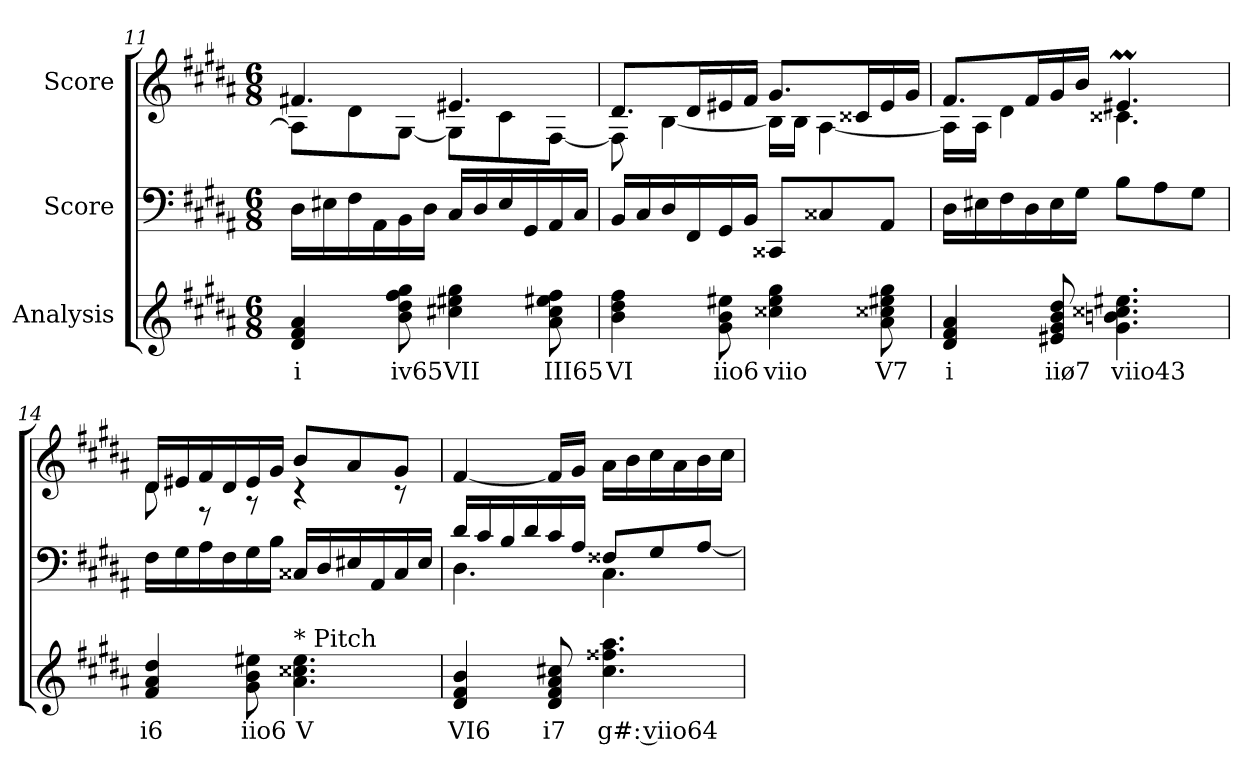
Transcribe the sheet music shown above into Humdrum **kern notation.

**kern	**text	**kern	**kern
*part3	*part3	*part2	*part1
*staff3	*staff3	*staff2	*staff1
*I"Analysis	*	*I"Score	*I"Score
!!LO:LB:g=z
*	*	*clefF4	*clefG2
*k[f#c#g#d#a#]	*	*k[f#c#g#d#a#]	*k[f#c#g#d#a#]
*M6/8	*	*M6/8	*M6/8
=11	=11	=11	=11
*	*	*	*^
4d# 4f# 4a#	i	16D#\LL	4.f#X/	8A#\L]
.	.	16E#X\	.	.
.	.	16F#\	.	8d#\
.	.	16AA#\	.	.
8b 8dd# 8ff# 8gg#	iv65	16BB\	.	[8G#\J
.	.	16D#\JJ	.	.
4cc#X 4ee#X 4gg#	VII	16C#/LL	4.e#X/	8G#\L]
.	.	16D#/	.	.
.	.	16E#/	.	8c#\
.	.	16GG#/	.	.
8a# 8cc# 8ee#X 8ff#	III65	16AA#/	.	[8F#\J
.	.	16C#/JJ	.	.
=12	=12	=12	=12	=12
4b 4dd# 4ff#	VI	16BB/LL	8.d#/L	8F#\]
.	.	16C#/	.	.
.	.	16D#/	.	[4B\
.	.	16FF#/	16d#/L	.
8g# 8b 8ee#X	iio6	16GG#/	16e#X/	.
.	.	16BB/JJ	16f#/JJ	.
4cc##X 4ee# 4gg#	viio	8CC##X/L	8.g#/L	16B\LL]
.	.	.	.	16B\JJ
.	.	8C##X/	.	[4A#\
.	.	.	16c##X/L	.
8a# 8cc##X 8ee#X 8gg#	V7	8AA#/J	16e#/	.
.	.	.	16g#/JJ	.
=13	=13	=13	=13	=13
4d# 4f# 4a#	i	16D#\LL	8.f#/L	16A#\LL]
.	.	16E#X\	.	16A#\JJ
.	.	16F#\	.	4d#\
.	.	16D#\	16f#/L	.
8e#X 8g# 8b 8dd#	iiø7	16E#\	16g#/	.
.	.	16G#\JJ	16b/JJ	.
4.g# 4.bn 4.cc##X 4.ee#X	viio43	8B\L	4.e#Xm/	4.c##X\
.	.	8A#\	.	.
.	.	8G#\J	.	.
!!LO:PB:g=z	!!
=14	=14	=14	=14	=14
4f# 4a# 4dd#	i6	16F#\LL	16d#/LL	8d#\
.	.	16G#\	16e#X/	.
.	.	16A#\	16f#/	8r
.	.	16F#\	16d#/	.
8g# 8b 8ee#X	iio6	16G#\	16e#/	8r
.	.	16B\JJ	16g#/JJ	.
!LO:TX:t=* Pitch	!	!	!	!
4.a# 4.cc##X 4.ee#	V	16C##X/LL	8b/L	4r
.	.	16D#/	.	.
.	.	16E#X/	8a#/	.
.	.	16AA#/	.	.
.	.	16C##/	8g#/J	8r
.	.	16E#/JJ	.	.
*	*	*	*v	*v
=15	=15	=15	=15
*	*	*^	*
4d# 4f# 4b	VI6	4.D#\	16d#/LL	[4f#/
.	.	.	16c#/	.
.	.	.	16B/	.
.	.	.	16d#/	.
8d# 8f# 8a# 8cc#X	i7	.	16c#/	16f#/LL]
.	.	.	16A#/JJ	16g#/JJ
4.cc# 4.ff##X 4.aa#	g#: viio64	4.C#\	8F##X/L	16a#\LL
.	.	.	.	16b\
.	.	.	8G#/	16cc#\
.	.	.	.	16a#\
.	.	.	[8A#/J	16b\
.	.	.	.	16cc#\JJ
*	*	*v	*v	*
=	=	=	=
*-	*-	*-	*-
